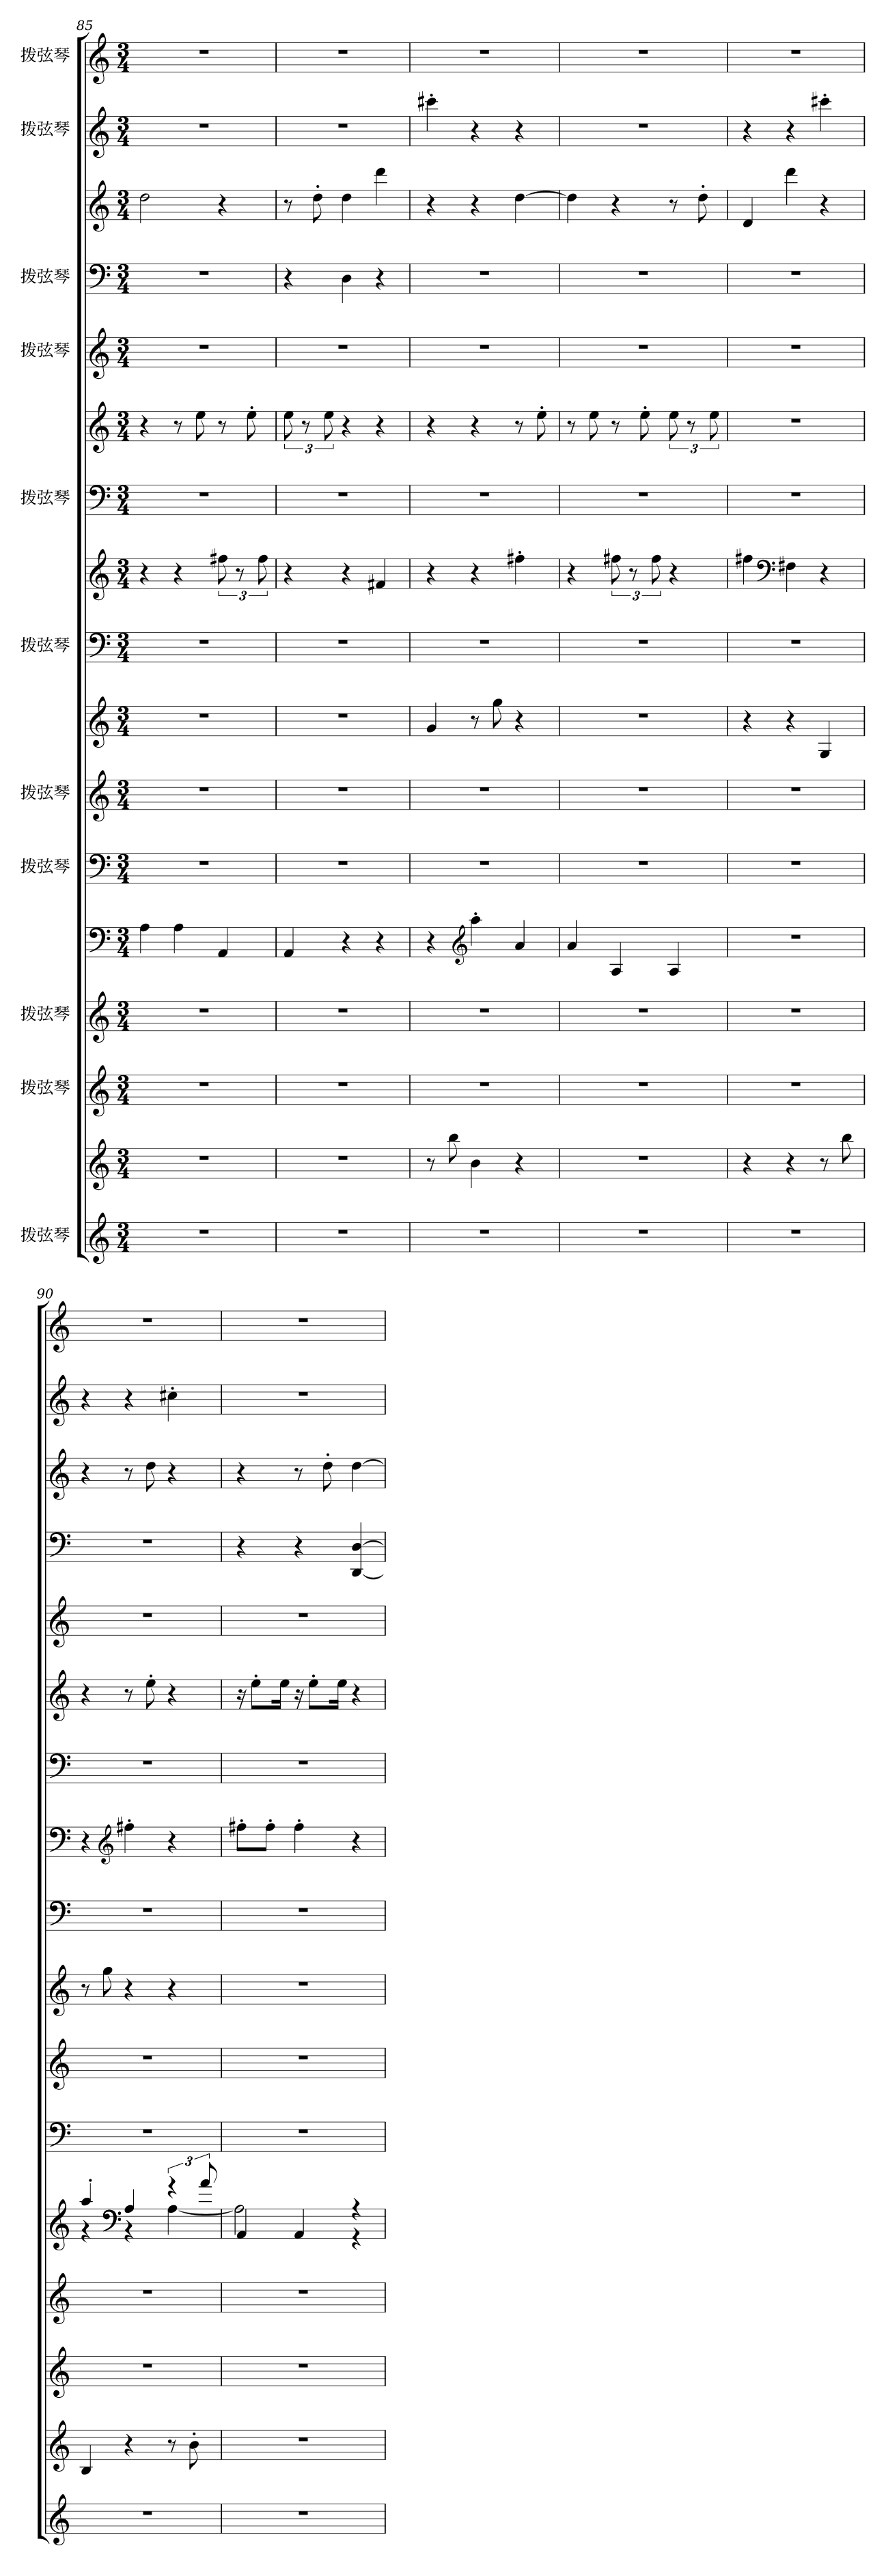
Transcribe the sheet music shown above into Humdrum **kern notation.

**kern	**kern	**kern	**kern	**kern	**kern	**kern	**kern	**kern	**kern	**kern	**kern	**kern	**kern	**kern	**kern	**kern
*part11	*part11	*part10	*part9	*part9	*part8	*part7	*part7	*part6	*part6	*part5	*part5	*part4	*part3	*part3	*part2	*part1
*staff17	*staff16	*staff15	*staff14	*staff13	*staff12	*staff11	*staff10	*staff9	*staff8	*staff7	*staff6	*staff5	*staff4	*staff3	*staff2	*staff1
*I"拨弦琴	*	*I"拨弦琴	*I"拨弦琴	*	*I"拨弦琴	*I"拨弦琴	*	*I"拨弦琴	*	*I"拨弦琴	*	*I"拨弦琴	*I"拨弦琴	*	*I"拨弦琴	*I"拨弦琴
*clefG2	*clefG2	*clefG2	*clefG2	*clefF4	*clefF4	*clefG2	*clefG2	*clefF4	*clefG2	*clefF4	*clefG2	*clefG2	*clefF4	*clefG2	*clefG2	*clefG2
*k[]	*k[]	*k[]	*k[]	*k[]	*k[]	*k[]	*k[]	*k[]	*k[]	*k[]	*k[]	*k[]	*k[]	*k[]	*k[]	*k[]
*M3/4	*M3/4	*M3/4	*M3/4	*M3/4	*M3/4	*M3/4	*M3/4	*M3/4	*M3/4	*M3/4	*M3/4	*M3/4	*M3/4	*M3/4	*M3/4	*M3/4
=85	=85	=85	=85	=85	=85	=85	=85	=85	=85	=85	=85	=85	=85	=85	=85	=85
2.r	2.r	2.r	2.r	4A\	2.r	2.r	2.r	2.r	4r	2.r	4r	2.r	2.r	2dd\	2.r	2.r
.	.	.	.	4A\	.	.	.	.	4r	.	8r	.	.	.	.	.
.	.	.	.	.	.	.	.	.	.	.	8ee\	.	.	.	.	.
.	.	.	.	4AA/	.	.	.	.	12ff#X\	.	8r	.	.	4r	.	.
.	.	.	.	.	.	.	.	.	12r	.	.	.	.	.	.	.
.	.	.	.	.	.	.	.	.	.	.	8ee'\	.	.	.	.	.
.	.	.	.	.	.	.	.	.	12ff#\	.	.	.	.	.	.	.
=86	=86	=86	=86	=86	=86	=86	=86	=86	=86	=86	=86	=86	=86	=86	=86	=86
2.r	2.r	2.r	2.r	4AA/	2.r	2.r	2.r	2.r	4r	2.r	12ee\	2.r	4r	8r	2.r	2.r
.	.	.	.	.	.	.	.	.	.	.	12r	.	.	.	.	.
.	.	.	.	.	.	.	.	.	.	.	.	.	.	8dd'\	.	.
.	.	.	.	.	.	.	.	.	.	.	12ee\	.	.	.	.	.
.	.	.	.	4r	.	.	.	.	4r	.	4r	.	4D\	4dd\	.	.
.	.	.	.	4r	.	.	.	.	4f#X/	.	4r	.	4r	4ddd\	.	.
!!LO:PB:g=z
=87	=87	=87	=87	=87	=87	=87	=87	=87	=87	=87	=87	=87	=87	=87	=87	=87
2.r	8r	2.r	2.r	4r	2.r	2.r	4g/	2.r	4r	2.r	4r	2.r	2.r	4r	4ccc#X'\	2.r
.	8bb\	.	.	.	.	.	.	.	.	.	.	.	.	.	.	.
*	*	*	*	*clefG2	*	*	*	*	*	*	*	*	*	*	*	*
.	4b\	.	.	4aa'\	.	.	8r	.	4r	.	4r	.	.	4r	4r	.
.	.	.	.	.	.	.	8gg\	.	.	.	.	.	.	.	.	.
.	4r	.	.	4a/	.	.	4r	.	4ff#X'\	.	8r	.	.	[4dd\	4r	.
.	.	.	.	.	.	.	.	.	.	.	8ee'\	.	.	.	.	.
=88	=88	=88	=88	=88	=88	=88	=88	=88	=88	=88	=88	=88	=88	=88	=88	=88
2.r	2.r	2.r	2.r	4a/	2.r	2.r	2.r	2.r	4r	2.r	8r	2.r	2.r	4dd\]	2.r	2.r
.	.	.	.	.	.	.	.	.	.	.	8ee\	.	.	.	.	.
.	.	.	.	4A/	.	.	.	.	12ff#X\	.	8r	.	.	4r	.	.
.	.	.	.	.	.	.	.	.	12r	.	.	.	.	.	.	.
.	.	.	.	.	.	.	.	.	.	.	8ee'\	.	.	.	.	.
.	.	.	.	.	.	.	.	.	12ff#\	.	.	.	.	.	.	.
.	.	.	.	4A/	.	.	.	.	4r	.	12ee\	.	.	8r	.	.
.	.	.	.	.	.	.	.	.	.	.	12r	.	.	.	.	.
.	.	.	.	.	.	.	.	.	.	.	.	.	.	8dd'\	.	.
.	.	.	.	.	.	.	.	.	.	.	12ee\	.	.	.	.	.
=89	=89	=89	=89	=89	=89	=89	=89	=89	=89	=89	=89	=89	=89	=89	=89	=89
2.r	4r	2.r	2.r	2.r	2.r	2.r	4r	2.r	4ff#X\	2.r	2.r	2.r	2.r	4d/	4r	2.r
*	*	*	*	*	*	*	*	*	*clefF4	*	*	*	*	*	*	*
.	4r	.	.	.	.	.	4r	.	4F#X\	.	.	.	.	4ddd\	4r	.
.	8r	.	.	.	.	.	4G/	.	4r	.	.	.	.	4r	4ccc#X'\	.
.	8bb\	.	.	.	.	.	.	.	.	.	.	.	.	.	.	.
=90	=90	=90	=90	=90	=90	=90	=90	=90	=90	=90	=90	=90	=90	=90	=90	=90
*	*	*	*	*^	*	*	*	*	*	*	*	*	*	*	*	*
2.r	4B/	2.r	2.r	4aa'/	4r	2.r	2.r	8r	2.r	4r	2.r	4r	2.r	2.r	4r	4r	2.r
.	.	.	.	.	.	.	.	8gg\	.	.	.	.	.	.	.	.	.
*	*	*	*	*clefF4	*	*	*	*	*	*clefG2	*	*	*	*	*	*	*
.	4r	.	.	4A/	4r	.	.	4r	.	4ff#X'\	.	8r	.	.	8r	4r	.
.	.	.	.	.	.	.	.	.	.	.	.	8ee'\	.	.	8dd\	.	.
.	8r	.	.	6r	[4A\	.	.	4r	.	4r	.	4r	.	.	4r	4cc#X'\	.
.	8b'\	.	.	.	.	.	.	.	.	.	.	.	.	.	.	.	.
.	.	.	.	12a/	.	.	.	.	.	.	.	.	.	.	.	.	.
=91	=91	=91	=91	=91	=91	=91	=91	=91	=91	=91	=91	=91	=91	=91	=91	=91	=91
2.r	2.r	2.r	2.r	4AA/	2A\]	2.r	2.r	2.r	2.r	8ff#X'\L	2.r	16r	2.r	4r	4r	2.r	2.r
.	.	.	.	.	.	.	.	.	.	.	.	8ee'\L	.	.	.	.	.
.	.	.	.	.	.	.	.	.	.	8ff#'\J	.	.	.	.	.	.	.
.	.	.	.	.	.	.	.	.	.	.	.	16ee\Jk	.	.	.	.	.
.	.	.	.	4AA/	.	.	.	.	.	4ff#'\	.	16r	.	4r	8r	.	.
.	.	.	.	.	.	.	.	.	.	.	.	8ee'\L	.	.	.	.	.
.	.	.	.	.	.	.	.	.	.	.	.	.	.	.	8dd'\	.	.
.	.	.	.	.	.	.	.	.	.	.	.	16ee\Jk	.	.	.	.	.
.	.	.	.	4r	4r	.	.	.	.	4r	.	4r	.	[4DD/ [4D/	[4dd\	.	.
*	*	*	*	*v	*v	*	*	*	*	*	*	*	*	*	*	*	*
=	=	=	=	=	=	=	=	=	=	=	=	=	=	=	=	=
*-	*-	*-	*-	*-	*-	*-	*-	*-	*-	*-	*-	*-	*-	*-	*-	*-
